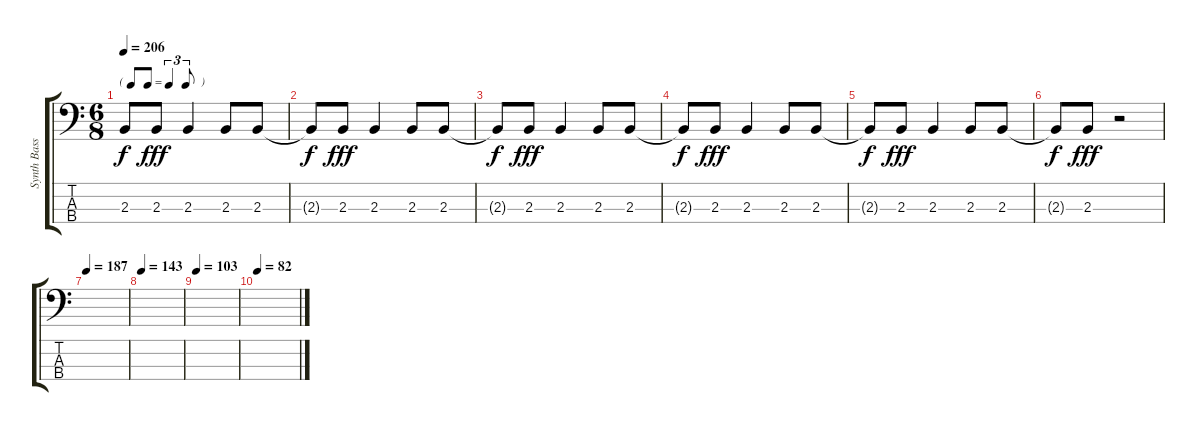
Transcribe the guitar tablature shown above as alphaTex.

\track ("Synth Bass 2 RC" "Synth Bass") {instrument synthbass2}
\staff {score tabs}
\tuning (G2 D2 A1 E1) {hide}
\ts (6 8)
\tf triplet8th
\tempo 206
\clef f4
\ks c
2.3{t}.8{dy f} 2.3.8{dy fff} 2.3.4 2.3.8 2.3.8 |
2.3{t}.8{dy f} 2.3.8{dy fff} 2.3.4 2.3.8 2.3.8 |
2.3{t}.8{dy f} 2.3.8{dy fff} 2.3.4 2.3.8 2.3.8 |
2.3{t}.8{dy f} 2.3.8{dy fff} 2.3.4 2.3.8 2.3.8 |
2.3{t}.8{dy f} 2.3.8{dy fff} 2.3.4 2.3.8 2.3.8 |
2.3{t}.8{dy f} 2.3.8{dy fff} r.2 |
\tempo 187
|
\tempo 143
|
\tempo 103
|
\tempo 82
